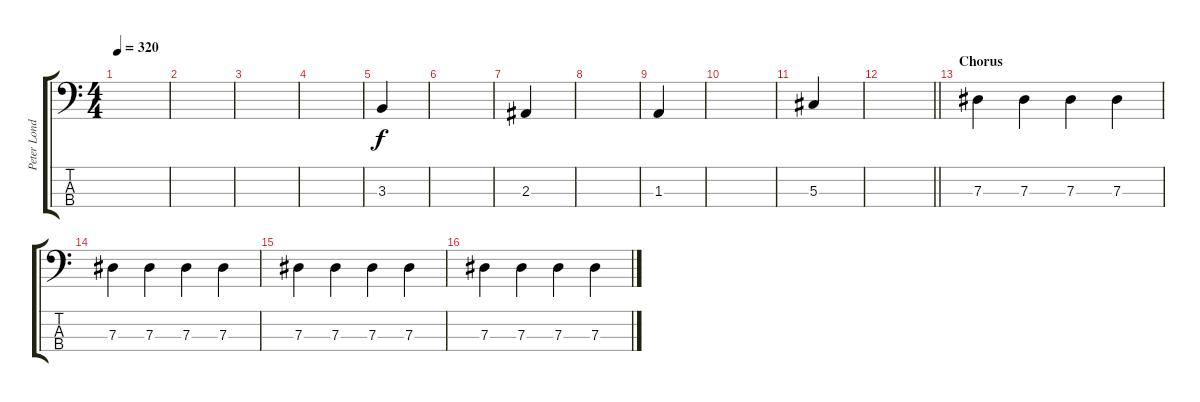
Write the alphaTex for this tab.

\track ("Peter London (Bass)" "Peter Lond") {instrument electricbassfinger}
\staff {score tabs}
\tuning (Gb2 Db2 Ab1 Eb1) {hide}
\ts (4 4)
\tempo 320
\clef f4
\ks c
|
|
|
|
3.3.4 |
|
2.3.4 |
|
1.3.4 |
|
5.3.4 |
\barLineRight lightlight
|
\section ("" "Chorus")
7.3.4 7.3.4 7.3.4 7.3.4 |
7.3.4 7.3.4 7.3.4 7.3.4 |
7.3.4 7.3.4 7.3.4 7.3.4 |
7.3.4 7.3.4 7.3.4 7.3.4
